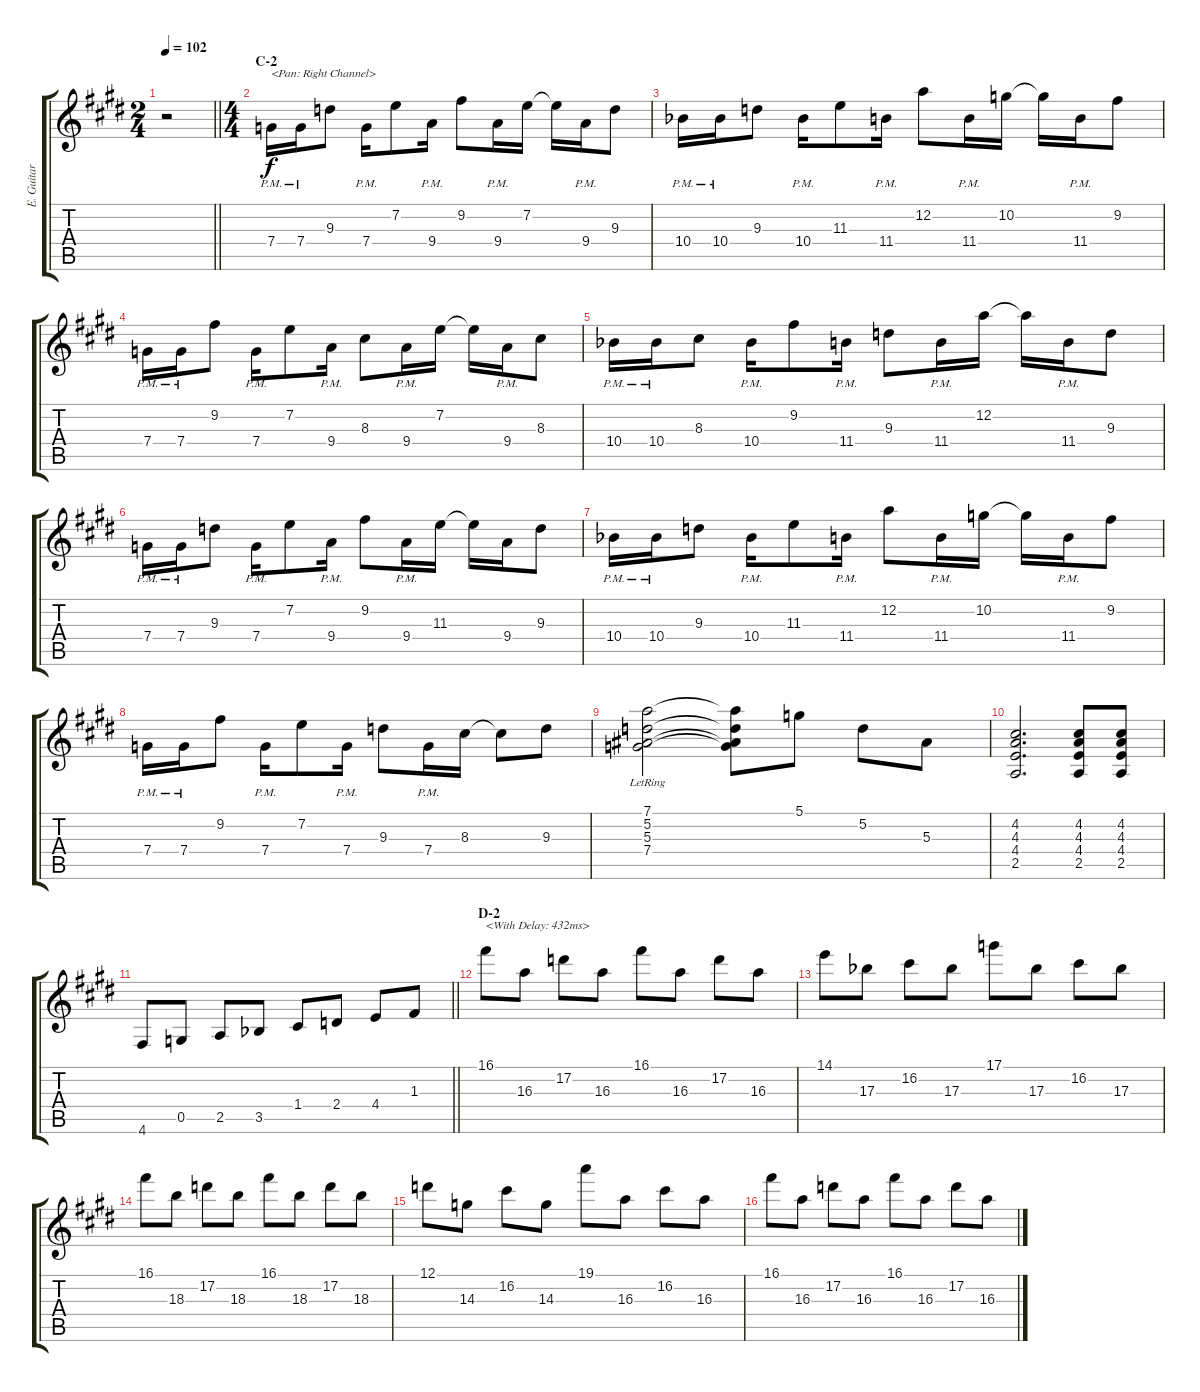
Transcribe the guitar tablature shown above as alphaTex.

\track ("E. Guitar I" "E. Guitar ") {instrument overdrivenguitar}
\staff {score tabs}
\tuning (D4 A3 F3 C3 G2 D2) {hide}
\ts (2 4)
\tempo 102
\clef g2
\barLineRight lightlight
\ks e
r.2{dy f} |
\ts (4 4)
\section ("" "C-2")
7.4{pm}.16{txt "<Pan: Right Channel>" balance 15} 7.4{pm}.16 9.3.8 7.4{pm}.16 7.2.8 9.4{pm}.16 9.2.8 9.4{pm}.16 7.2.16 7.2{t}.16 9.4{pm}.16 9.3.8 |
10.4{pm acc b}.16 10.4{pm acc b}.16 9.3.8 10.4{pm acc b}.16 11.3.8 11.4{pm}.16 12.2.8 11.4{pm}.16 10.2.16 10.2{t}.16 11.4{pm}.16 9.2.8 |
7.4{pm}.16 7.4{pm}.16 9.2.8 7.4{pm}.16 7.2.8 9.4{pm}.16 8.3.8 9.4{pm}.16 7.2.16 7.2{t}.16 9.4{pm}.16 8.3.8 |
10.4{pm acc b}.16 10.4{pm acc b}.16 8.3.8 10.4{pm acc b}.16 9.2.8 11.4{pm}.16 9.3.8 11.4{pm}.16 12.2.16 12.2{t}.16 11.4{pm}.16 9.3.8 |
7.4{pm}.16 7.4{pm}.16 9.3.8 7.4{pm}.16 7.2.8 9.4{pm}.16 9.2.8 9.4{pm}.16 11.3.16 11.3{t}.16 9.4.16 9.3.8 |
10.4{pm acc b}.16 10.4{pm acc b}.16 9.3.8 10.4{pm acc b}.16 11.3.8 11.4{pm}.16 12.2.8 11.4{pm}.16 10.2.16 10.2{t}.16 11.4{pm}.16 9.2.8 |
7.4{pm}.16 7.4{pm}.16 9.2.8 7.4{pm}.16 7.2.8 7.4{pm}.16 9.3.8 7.4{pm}.16 8.3.16 8.3{t}.8 9.3.8 |
(7.1{lr} 5.2{lr} 5.3{lr} 7.4{lr}).2 (7.1{t} 5.2{t} 5.3{t} 7.4{t}).8 5.1.8 5.2.8 5.3.8 |
(4.2 4.3 4.4 2.5).2{d} (4.2 4.3 4.4 2.5).8 (4.2 4.3 4.4 2.5).8 |
\barLineRight lightlight
4.6.8 0.5.8 2.5.8 3.5{acc b}.8 1.4.8 2.4.8 4.4.8 1.3.8 |
\section ("" "D-2")
16.1.8{txt "<With Delay: 432ms>"} 16.3.8 17.2.8 16.3.8 16.1.8 16.3.8 17.2.8 16.3.8 |
14.1.8 17.3{acc b}.8 16.2.8 17.3{acc b}.8 17.1.8 17.3{acc b}.8 16.2.8 17.3{acc b}.8 |
16.1.8 18.3.8 17.2.8 18.3.8 16.1.8 18.3.8 17.2.8 18.3.8 |
12.1.8 14.3.8 16.2.8 14.3.8 19.1.8 16.3.8 16.2.8 16.3.8 |
16.1.8 16.3.8 17.2.8 16.3.8 16.1.8 16.3.8 17.2.8 16.3.8
